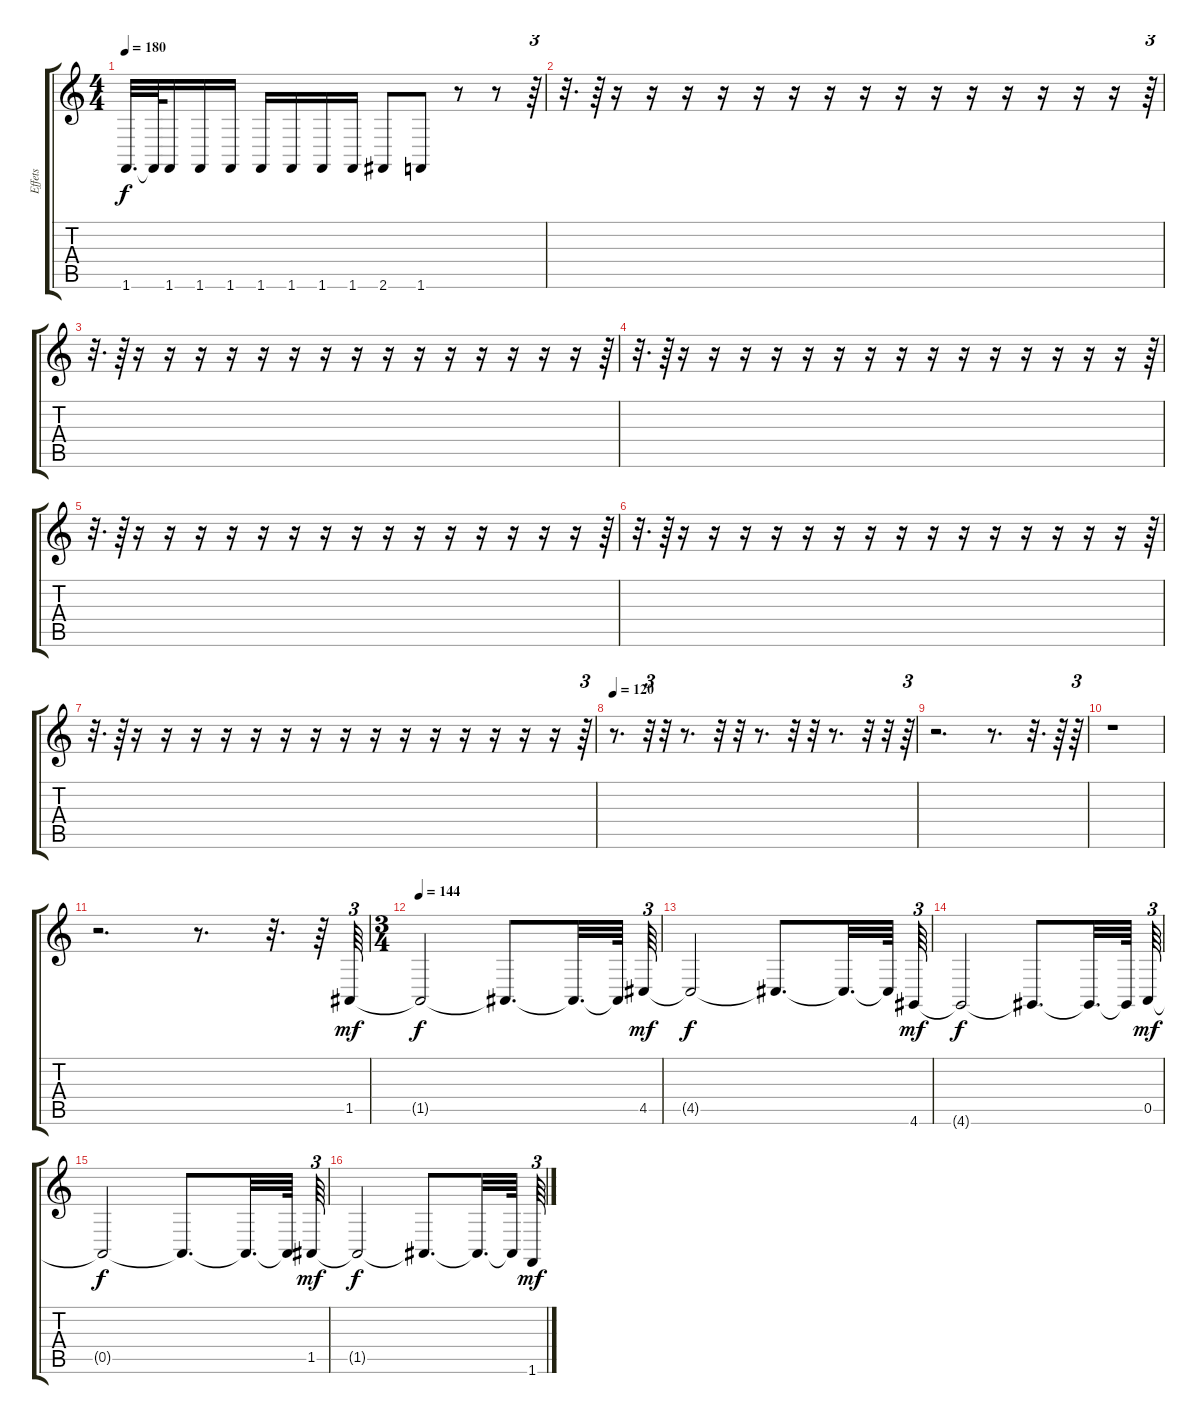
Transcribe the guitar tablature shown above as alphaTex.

\track ("Effets" "Effets") {instrument fx3crystal}
\staff {score tabs}
\tuning (E4 B3 G3 D3 A2 E2) {hide}
\ts (4 4)
\tempo 180
\clef g2
\ks c
1.6{t}.32{d dy f} 1.6{t}.64 1.6.16 1.6.16 1.6.16 1.6.16 1.6.16 1.6.16 1.6.16 2.6.8 1.6.8 r.8 r.8 r.64{tu (3 2)} |
r.32{d} r.64 r.16 r.16 r.16 r.16 r.16 r.16 r.16 r.16 r.16 r.16 r.16 r.16 r.16 r.16 r.16 r.64{tu (3 2)} |
r.32{d} r.64 r.16 r.16 r.16 r.16 r.16 r.16 r.16 r.16 r.16 r.16 r.16 r.16 r.16 r.16 r.16 r.64{tu (3 2)} |
r.32{d} r.64 r.16 r.16 r.16 r.16 r.16 r.16 r.16 r.16 r.16 r.16 r.16 r.16 r.16 r.16 r.16 r.64{tu (3 2)} |
r.32{d} r.64 r.16 r.16 r.16 r.16 r.16 r.16 r.16 r.16 r.16 r.16 r.16 r.16 r.16 r.16 r.16 r.64{tu (3 2)} |
r.32{d} r.64 r.16 r.16 r.16 r.16 r.16 r.16 r.16 r.16 r.16 r.16 r.16 r.16 r.16 r.16 r.16 r.64{tu (3 2)} |
r.32{d} r.64 r.16 r.16 r.16 r.16 r.16 r.16 r.16 r.16 r.16 r.16 r.16 r.16 r.16 r.16 r.16 r.64{tu (3 2)} |
\tempo 120
r.8{d} r.32{tu (3 2)} r.32 r.8{d} r.32 r.32 r.8{d} r.32 r.32 r.8{d} r.32 r.32 r.64{tu (3 2)} |
r.2{d} r.8{d} r.32{d} r.64 r.64{tu (3 2)} |
r.1 |
r.2{d} r.8{d} r.32{d} r.64 1.5.64{tu (3 2) dy mf volume 7 instrument brightacousticpiano} |
\ts (3 4)
\tempo 144
1.5{t}.2{dy f} 1.5{t}.8{d} 1.5{t}.32{d} 1.5{t}.64 4.5.64{tu (3 2) dy mf} |
4.5{t}.2{dy f} 4.5{t}.8{d} 4.5{t}.32{d} 4.5{t}.64 4.6.64{tu (3 2) dy mf} |
4.6{t}.2{dy f} 4.6{t}.8{d} 4.6{t}.32{d} 4.6{t}.64 0.5.64{tu (3 2) dy mf} |
0.5{t}.2{dy f} 0.5{t}.8{d} 0.5{t}.32{d} 0.5{t}.64 1.5.64{tu (3 2) dy mf} |
1.5{t}.2{dy f} 1.5{t}.8{d} 1.5{t}.32{d} 1.5{t}.64 1.6.64{tu (3 2) dy mf}
